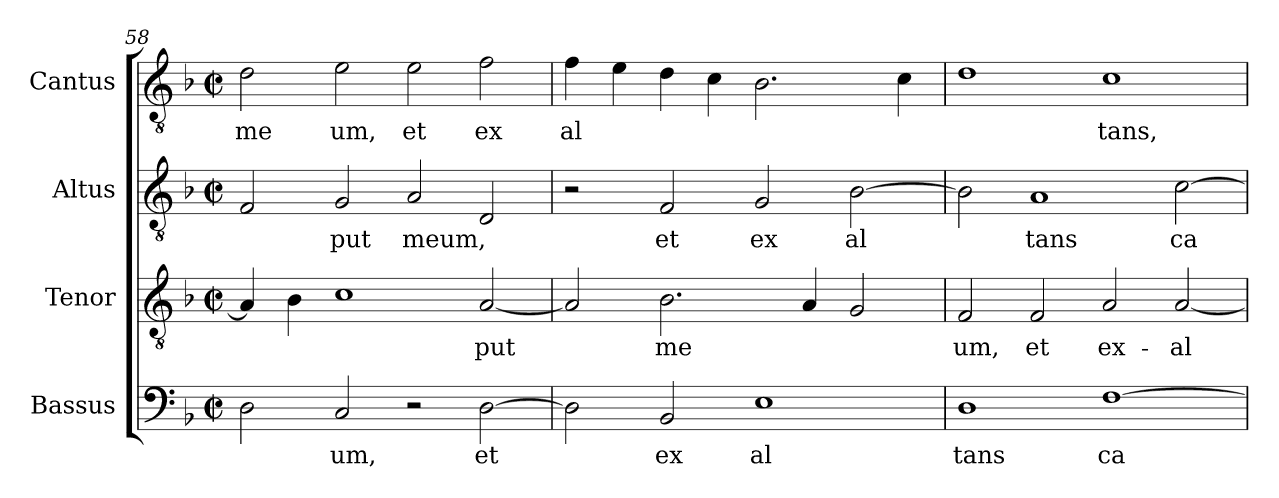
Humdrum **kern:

**kern	**text	**kern	**text	**kern	**text	**kern	**text
*part4	*part4	*part3	*part3	*part2	*part2	*part1	*part1
*staff4	*staff4	*staff3	*staff3	*staff2	*staff2	*staff1	*staff1
*I"Bassus	*	*I"Tenor	*	*I"Altus	*	*I"Cantus	*
*clefF4	*	*clefGv2	*	*clefGv2	*	*clefGv2	*
*k[b-]	*	*k[b-]	*	*k[b-]	*	*k[b-]	*
*F:	*	*F:	*	*F:	*	*F:	*
*M2/2	*	*M2/2	*	*M2/2	*	*M2/2	*
*met(c|)	*	*met(c|)	*	*met(c|)	*	*met(c|)	*
=58	=58	=58	=58	=58	=58	=58	=58
!	!LO:LY:b:cj	!	!LO:LY:b:cj	!	!LO:LY:b:cj	!	!LO:LY:b:cj
2D\	.	4A/]	--	2F/	.	2d\	me
!	!	!	!LO:LY:b:cj	!	!	!	!
.	.	4B-\	--	.	.	.	.
!	!LO:LY:b:cj	!	!LO:LY:b:cj	!	!LO:LY:b:cj	!	!LO:LY:b:cj
2C/	um,	1c	--	2G/	put	2e\	um,
!	!	!	!	!	!LO:LY:b:cj	!	!LO:LY:b:cj
2r	.	.	.	2A/	meum,	2e\	et
!	!LO:LY:b:cj	!	!LO:LY:b:cj	!	!LO:LY:b:cj	!	!LO:LY:b:cj
[>2D\	et	[<2A/	-put	2D/	.	2f\	ex
=59	=59	=59	=59	=59	=59	=59	=59
!	!LO:LY:b:cj	!	!LO:LY:b:cj	!	!	!	!LO:LY:b:cj
2D\]	.	2A/]	.	2r	.	4f\	al
!	!	!	!	!	!	!	!LO:LY:b:cj
.	.	.	.	.	.	4e\	.
!	!LO:LY:b:cj	!	!LO:LY:b:cj	!	!LO:LY:b:cj	!	!LO:LY:b:cj
2BB-/	ex	2.B-\	me-	2F/	et	4d\	.
!	!	!	!	!	!	!	!LO:LY:b:cj
.	.	.	.	.	.	4c\	.
!	!LO:LY:b:cj	!	!	!	!LO:LY:b:cj	!	!LO:LY:b:cj
1E	al	.	.	2G/	ex	2.B-\	.
!	!	!	!LO:LY:b:cj	!	!	!	!
.	.	4A/	--	.	.	.	.
!	!	!	!LO:LY:b:cj	!	!LO:LY:b:cj	!	!
.	.	2G/	--	[>2B-\	al	.	.
!	!	!	!	!	!	!	!LO:LY:b:cj
.	.	.	.	.	.	4c\	.
=60	=60	=60	=60	=60	=60	=60	=60
!	!LO:LY:b:cj	!	!LO:LY:b:cj	!	!LO:LY:b:cj	!	!LO:LY:b:cj
1D	tans	2F/	-um,	2B-\]	.	1d	.
!	!	!	!LO:LY:b:cj	!	!LO:LY:b:cj	!	!
.	.	2F/	et	1A	tans	.	.
!	!LO:LY:b:cj	!	!LO:LY:b:cj	!	!	!	!LO:LY:b:cj
[>1F	ca	2A/	ex-	.	.	1c	tans,
!	!	!	!LO:LY:b:cj	!	!LO:LY:b:cj	!	!
.	.	[<2A/	-al-	[>2c\	ca	.	.
=	=	=	=	=	=	=	=
*-	*-	*-	*-	*-	*-	*-	*-
